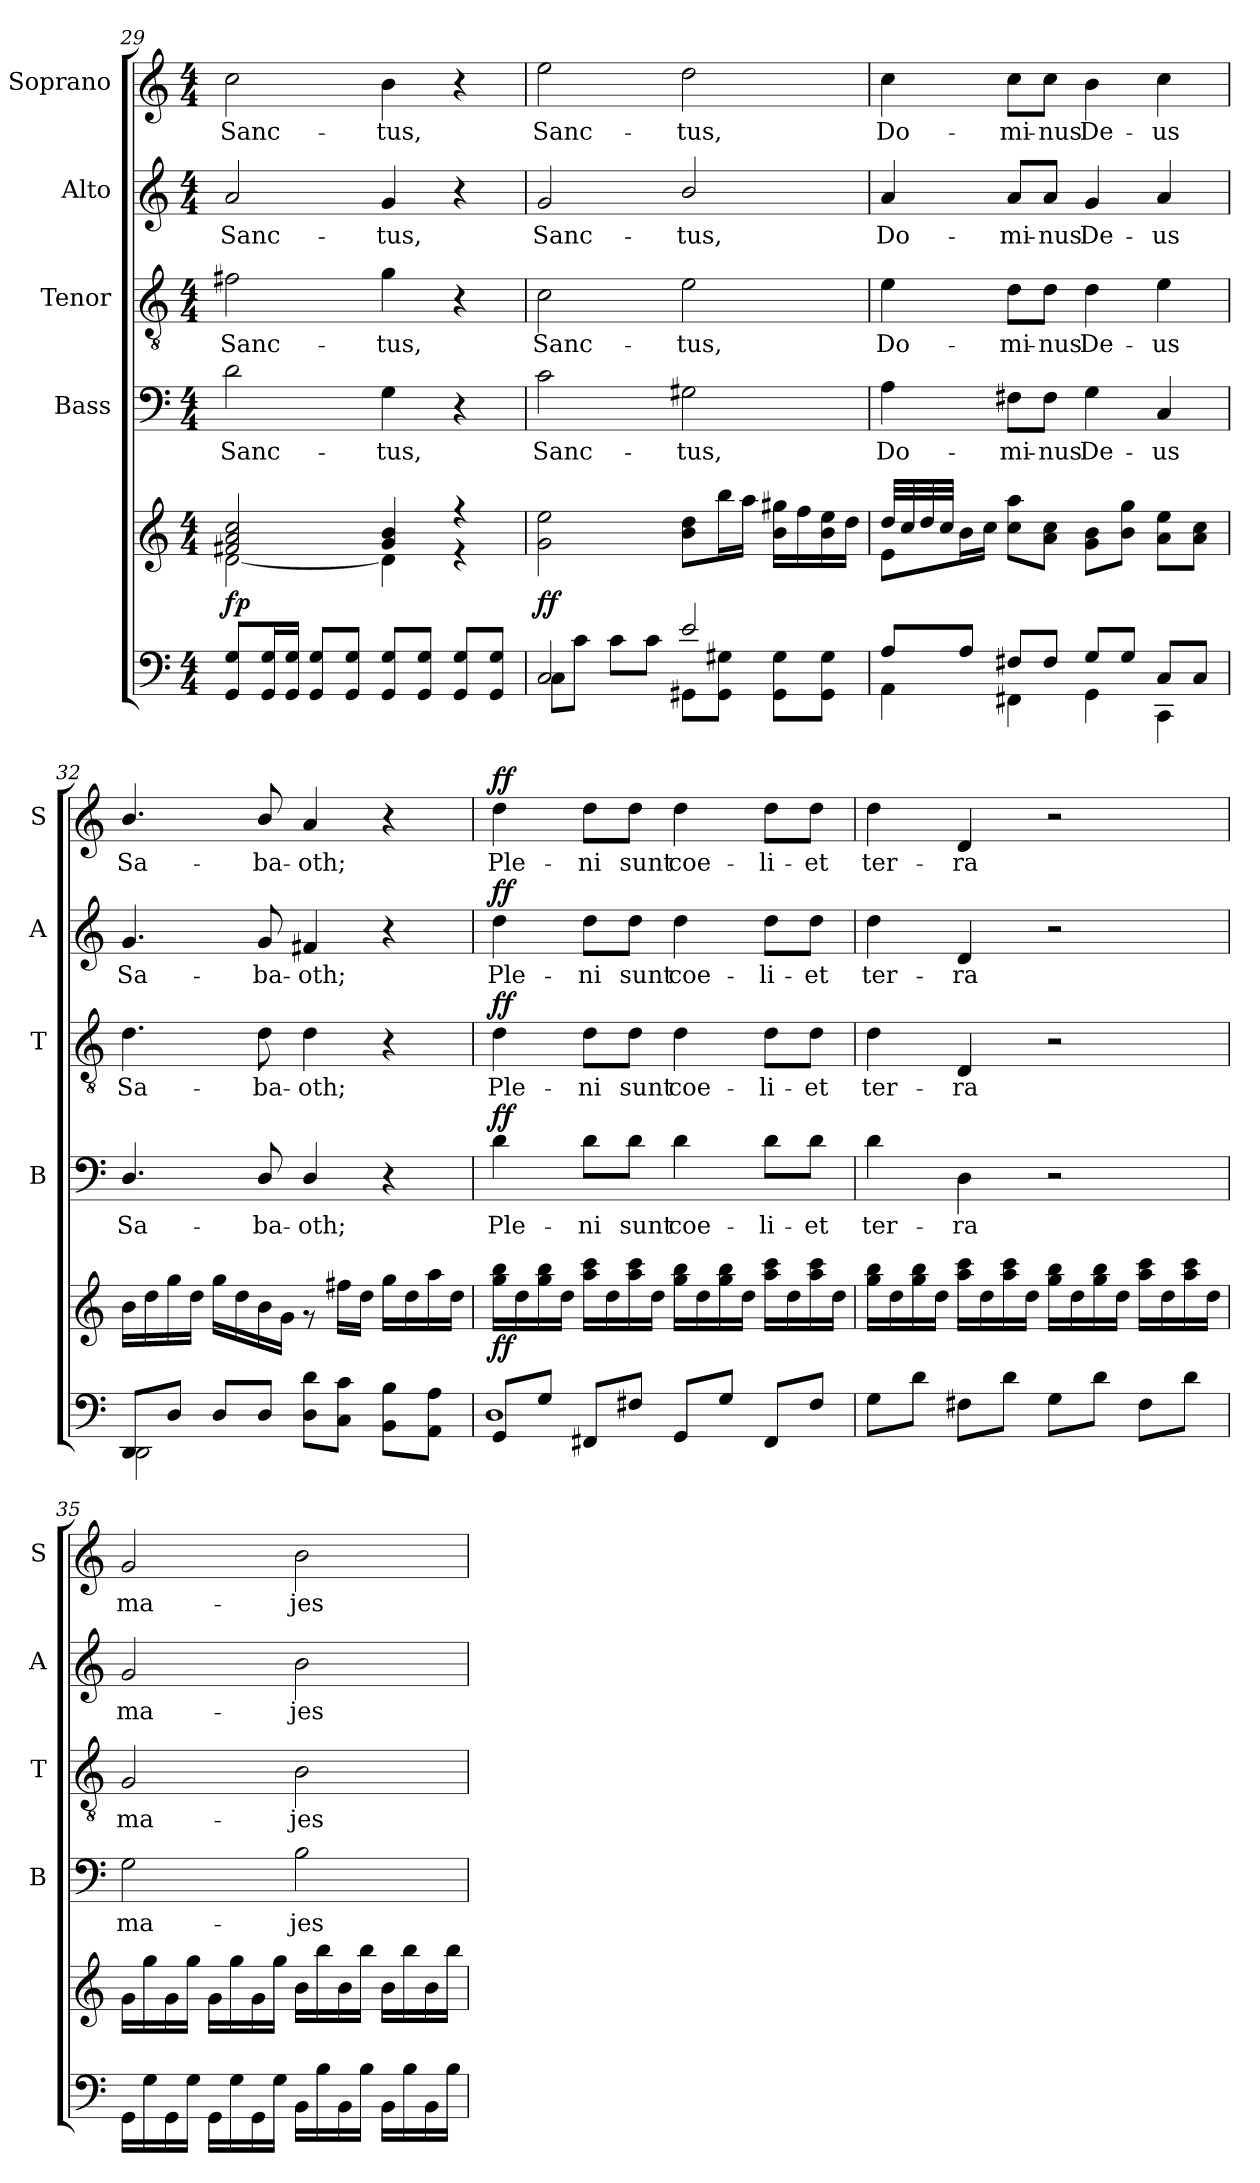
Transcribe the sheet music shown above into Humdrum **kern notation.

**kern	**kern	**dynam	**kern	**text	**dynam	**kern	**text	**dynam	**kern	**text	**dynam	**kern	**text	**dynam
*part6	*part5	*part5	*part4	*part4	*part4	*part3	*part3	*part3	*part2	*part2	*part2	*part1	*part1	*part1
*staff6	*staff5	*staff5	*staff4	*staff4	*staff4	*staff3	*staff3	*staff3	*staff2	*staff2	*staff2	*staff1	*staff1	*staff1
*	*	*	*I"Bass	*	*	*I"Tenor	*	*	*I"Alto	*	*	*I"Soprano	*	*
*	*	*	*I'B	*	*	*I'T	*	*	*I'A	*	*	*I'S	*	*
*clefF4	*clefG2	*	*clefF4	*	*	*clefGv2	*	*	*clefG2	*	*	*clefG2	*	*
*k[]	*k[]	*	*k[]	*	*	*k[]	*	*	*k[]	*	*	*k[]	*	*
*C:	*C:	*	*C:	*	*	*C:	*	*	*C:	*	*	*C:	*	*
*M4/4	*M4/4	*	*M4/4	*	*	*M4/4	*	*	*M4/4	*	*	*M4/4	*	*
=29	=29	=29	=29	=29	=29	=29	=29	=29	=29	=29	=29	=29	=29	=29
*^	*^	*	*	*	*	*	*	*	*	*	*	*	*	*
!	!	!	!	!LO:DY:b	!	!LO:LY:b	!	!	!LO:LY:b	!	!	!LO:LY:b	!	!	!LO:LY:b	!
8GG/ 8G/L	1ryy	2f#X/ 2a/ 2cc/	[<2d\	fp	2d\	Sanc-	.	2f#X\	Sanc-	.	2a/	Sanc-	.	2cc\	Sanc-	.
16GG/ 16G/L	.	.	.	.	.	.	.	.	.	.	.	.	.	.	.	.
16GG/ 16G/JJ	.	.	.	.	.	.	.	.	.	.	.	.	.	.	.	.
8GG/ 8G/L	.	.	.	.	.	.	.	.	.	.	.	.	.	.	.	.
8GG/ 8G/J	.	.	.	.	.	.	.	.	.	.	.	.	.	.	.	.
!	!	!	!	!	!	!LO:LY:b	!	!	!LO:LY:b	!	!	!LO:LY:b	!	!	!LO:LY:b	!
8GG/ 8G/L	.	4g/ 4b/	4d\]	.	4G\	-tus,	.	4g\	-tus,	.	4g/	-tus,	.	4b\	-tus,	.
8GG/ 8G/J	.	.	.	.	.	.	.	.	.	.	.	.	.	.	.	.
8GG/ 8G/L	.	4r	4r	.	4r	.	.	4r	.	.	4r	.	.	4r	.	.
8GG/ 8G/J	.	.	.	.	.	.	.	.	.	.	.	.	.	.	.	.
=30	=30	=30	=30	=30	=30	=30	=30	=30	=30	=30	=30	=30	=30	=30	=30	=30
!	!	!	!	!LO:DY:b	!	!LO:LY:b	!	!	!LO:LY:b	!	!	!LO:LY:b	!	!	!LO:LY:b	!
2C/	8C\L	1ryy	2g\ 2ee\	ff	2c\	Sanc-	.	2c\	Sanc-	.	2g/	Sanc-	.	2ee\	Sanc-	.
.	8c\J	.	.	.	.	.	.	.	.	.	.	.	.	.	.	.
.	8c\L	.	.	.	.	.	.	.	.	.	.	.	.	.	.	.
.	8c\J	.	.	.	.	.	.	.	.	.	.	.	.	.	.	.
!	!	!	!	!	!	!LO:LY:b	!	!	!LO:LY:b	!	!	!LO:LY:b	!	!	!LO:LY:b	!
2e/	8GG#X\L	.	8b\ 8dd\L	.	2G#X\	-tus,	.	2e\	-tus,	.	2b/	-tus,	.	2dd\	-tus,	.
.	8GG#\ 8G#X\J	.	16bb\L	.	.	.	.	.	.	.	.	.	.	.	.	.
.	.	.	16aa\JJ	.	.	.	.	.	.	.	.	.	.	.	.	.
.	8GG#\ 8G#\L	.	16b\ 16gg#X\LL	.	.	.	.	.	.	.	.	.	.	.	.	.
.	.	.	16ff\	.	.	.	.	.	.	.	.	.	.	.	.	.
.	8GG#\ 8G#\J	.	16b\ 16ee\	.	.	.	.	.	.	.	.	.	.	.	.	.
.	.	.	16dd\JJ	.	.	.	.	.	.	.	.	.	.	.	.	.
!!LO:PB:g=z
=31	=31	=31	=31	=31	=31	=31	=31	=31	=31	=31	=31	=31	=31	=31	=31	=31
!	!	!	!	!	!	!LO:LY:b	!	!	!LO:LY:b	!	!	!LO:LY:b	!	!	!LO:LY:b	!
8A/L	4AA\	32dd/LLL	8e\L	.	4A\	Do-	.	4e\	Do-	.	4a/	Do-	.	4cc\	Do-	.
.	.	32cc/	.	.	.	.	.	.	.	.	.	.	.	.	.	.
.	.	32dd/	.	.	.	.	.	.	.	.	.	.	.	.	.	.
.	.	32cc/JJJ	.	.	.	.	.	.	.	.	.	.	.	.	.	.
8A/J	.	8ryy	16b\L	.	.	.	.	.	.	.	.	.	.	.	.	.
.	.	.	16cc\JJ	.	.	.	.	.	.	.	.	.	.	.	.	.
!	!	!	!	!	!	!LO:LY:b	!	!	!LO:LY:b	!	!	!LO:LY:b	!	!	!LO:LY:b	!
8F#X/L	4FF#X\	4ryy	8cc\ 8aa\L	.	8F#X\L	-mi-	.	8d\L	-mi-	.	8a/L	-mi-	.	8cc\L	-mi-	.
!	!	!	!	!	!	!LO:LY:b	!	!	!LO:LY:b	!	!	!LO:LY:b	!	!	!LO:LY:b	!
8F#/J	.	.	8a\ 8cc\J	.	8F#\J	-nus	.	8d\J	-nus	.	8a/J	-nus	.	8cc\J	-nus	.
!	!	!	!	!	!	!LO:LY:b	!	!	!LO:LY:b	!	!	!LO:LY:b	!	!	!LO:LY:b	!
8G/L	4GG\	2ryy	8g\ 8b\L	.	4G\	De-	.	4d\	De-	.	4g/	De-	.	4b\	De-	.
8G/J	.	.	8b\ 8gg\J	.	.	.	.	.	.	.	.	.	.	.	.	.
!	!	!	!	!	!	!LO:LY:b	!	!	!LO:LY:b	!	!	!LO:LY:b	!	!	!LO:LY:b	!
8C/L	4CC\	.	8a\ 8ee\L	.	4C/	-us	.	4e\	-us	.	4a/	-us	.	4cc\	-us	.
8C/J	.	.	8a\ 8cc\J	.	.	.	.	.	.	.	.	.	.	.	.	.
=32	=32	=32	=32	=32	=32	=32	=32	=32	=32	=32	=32	=32	=32	=32	=32	=32
!	!	!	!	!	!	!LO:LY:b	!	!	!LO:LY:b	!	!	!LO:LY:b	!	!	!LO:LY:b	!
8DD/L	2DD\	1ryy	16b\LL	.	4.D/	Sa-	.	4.d\	Sa-	.	4.g/	Sa-	.	4.b/	Sa-	.
.	.	.	16dd\	.	.	.	.	.	.	.	.	.	.	.	.	.
8D/J	.	.	16gg\	.	.	.	.	.	.	.	.	.	.	.	.	.
.	.	.	16dd\JJ	.	.	.	.	.	.	.	.	.	.	.	.	.
8D/L	.	.	16gg\LL	.	.	.	.	.	.	.	.	.	.	.	.	.
.	.	.	16dd\	.	.	.	.	.	.	.	.	.	.	.	.	.
!	!	!	!	!	!	!LO:LY:b	!	!	!LO:LY:b	!	!	!LO:LY:b	!	!	!LO:LY:b	!
8D/J	.	.	16b\	.	8D/	-ba-	.	8d\	-ba-	.	8g/	-ba-	.	8b/	-ba-	.
.	.	.	16g\JJ	.	.	.	.	.	.	.	.	.	.	.	.	.
!	!	!	!	!	!	!LO:LY:b	!	!	!LO:LY:b	!	!	!LO:LY:b	!	!	!LO:LY:b	!
2ryy	8D\ 8d\L	.	8r	.	4D/	-oth;	.	4d\	-oth;	.	4f#X/	-oth;	.	4a/	-oth;	.
.	8C\ 8c\J	.	16ff#X\LL	.	.	.	.	.	.	.	.	.	.	.	.	.
.	.	.	16dd\JJ	.	.	.	.	.	.	.	.	.	.	.	.	.
.	8BB\ 8B\L	.	16gg\LL	.	4r	.	.	4r	.	.	4r	.	.	4r	.	.
.	.	.	16dd\	.	.	.	.	.	.	.	.	.	.	.	.	.
.	8AA\ 8A\J	.	16aa\	.	.	.	.	.	.	.	.	.	.	.	.	.
.	.	.	16dd\JJ	.	.	.	.	.	.	.	.	.	.	.	.	.
=33	=33	=33	=33	=33	=33	=33	=33	=33	=33	=33	=33	=33	=33	=33	=33	=33
!	!	!	!	!LO:DY:b	!	!LO:LY:b	!LO:DY:b	!	!LO:LY:b	!LO:DY:b	!	!LO:LY:b	!LO:DY:b	!	!LO:LY:b	!LO:DY:b
8GG/L	1D	1ryy	16gg\ 16bb\LL	ff	4d\	Ple-	ff	4d\	Ple-	ff	4dd\	Ple-	ff	4dd\	Ple-	ff
.	.	.	16dd\	.	.	.	.	.	.	.	.	.	.	.	.	.
8G/J	.	.	16gg\ 16bb\	.	.	.	.	.	.	.	.	.	.	.	.	.
.	.	.	16dd\JJ	.	.	.	.	.	.	.	.	.	.	.	.	.
!	!	!	!	!	!	!LO:LY:b	!	!	!LO:LY:b	!	!	!LO:LY:b	!	!	!LO:LY:b	!
8FF#X/L	.	.	16aa\ 16ccc\LL	.	8d\L	-ni	.	8d\L	-ni	.	8dd\L	-ni	.	8dd\L	-ni	.
.	.	.	16dd\	.	.	.	.	.	.	.	.	.	.	.	.	.
!	!	!	!	!	!	!LO:LY:b	!	!	!LO:LY:b	!	!	!LO:LY:b	!	!	!LO:LY:b	!
8F#X/J	.	.	16aa\ 16ccc\	.	8d\J	sunt	.	8d\J	sunt	.	8dd\J	sunt	.	8dd\J	sunt	.
.	.	.	16dd\JJ	.	.	.	.	.	.	.	.	.	.	.	.	.
!	!	!	!	!	!	!LO:LY:b	!	!	!LO:LY:b	!	!	!LO:LY:b	!	!	!LO:LY:b	!
8GG/L	.	.	16gg\ 16bb\LL	.	4d\	coe-	.	4d\	coe-	.	4dd\	coe-	.	4dd\	coe-	.
.	.	.	16dd\	.	.	.	.	.	.	.	.	.	.	.	.	.
8G/J	.	.	16gg\ 16bb\	.	.	.	.	.	.	.	.	.	.	.	.	.
.	.	.	16dd\JJ	.	.	.	.	.	.	.	.	.	.	.	.	.
!	!	!	!	!	!	!LO:LY:b	!	!	!LO:LY:b	!	!	!LO:LY:b	!	!	!LO:LY:b	!
8FF#/L	.	.	16aa\ 16ccc\LL	.	8d\L	-li-	.	8d\L	-li-	.	8dd\L	-li-	.	8dd\L	-li-	.
.	.	.	16dd\	.	.	.	.	.	.	.	.	.	.	.	.	.
!	!	!	!	!	!	!LO:LY:b	!	!	!LO:LY:b	!	!	!LO:LY:b	!	!	!LO:LY:b	!
8F#/J	.	.	16aa\ 16ccc\	.	8d\J	-et	.	8d\J	-et	.	8dd\J	-et	.	8dd\J	-et	.
.	.	.	16dd\JJ	.	.	.	.	.	.	.	.	.	.	.	.	.
=34	=34	=34	=34	=34	=34	=34	=34	=34	=34	=34	=34	=34	=34	=34	=34	=34
!	!	!	!	!	!	!LO:LY:b	!	!	!LO:LY:b	!	!	!LO:LY:b	!	!	!LO:LY:b	!
1ryy	8G\L	1ryy	16gg\ 16bb\LL	.	4d\	ter-	.	4d\	ter-	.	4dd\	ter-	.	4dd\	ter-	.
.	.	.	16dd\	.	.	.	.	.	.	.	.	.	.	.	.	.
.	8d\J	.	16gg\ 16bb\	.	.	.	.	.	.	.	.	.	.	.	.	.
.	.	.	16dd\JJ	.	.	.	.	.	.	.	.	.	.	.	.	.
!	!	!	!	!	!	!LO:LY:b	!	!	!LO:LY:b	!	!	!LO:LY:b	!	!	!LO:LY:b	!
.	8F#X\L	.	16aa\ 16ccc\LL	.	4D\	-ra	.	4D/	-ra	.	4d/	-ra	.	4d/	-ra	.
.	.	.	16dd\	.	.	.	.	.	.	.	.	.	.	.	.	.
.	8d\J	.	16aa\ 16ccc\	.	.	.	.	.	.	.	.	.	.	.	.	.
.	.	.	16dd\JJ	.	.	.	.	.	.	.	.	.	.	.	.	.
.	8G\L	.	16gg\ 16bb\LL	.	2r	.	.	2r	.	.	2r	.	.	2r	.	.
.	.	.	16dd\	.	.	.	.	.	.	.	.	.	.	.	.	.
.	8d\J	.	16gg\ 16bb\	.	.	.	.	.	.	.	.	.	.	.	.	.
.	.	.	16dd\JJ	.	.	.	.	.	.	.	.	.	.	.	.	.
.	8F#\L	.	16aa\ 16ccc\LL	.	.	.	.	.	.	.	.	.	.	.	.	.
.	.	.	16dd\	.	.	.	.	.	.	.	.	.	.	.	.	.
.	8d\J	.	16aa\ 16ccc\	.	.	.	.	.	.	.	.	.	.	.	.	.
.	.	.	16dd\JJ	.	.	.	.	.	.	.	.	.	.	.	.	.
!!LO:LB:g=z
=35	=35	=35	=35	=35	=35	=35	=35	=35	=35	=35	=35	=35	=35	=35	=35	=35
!	!	!	!	!	!	!LO:LY:b	!	!	!LO:LY:b	!	!	!LO:LY:b	!	!	!LO:LY:b	!
*	*	*v	*v	*	*	*	*	*	*	*	*	*	*	*	*	*
1ryy	16GG\LL	16g\LL	.	2G\	ma-	.	2G/	ma-	.	2g/	ma-	.	2g/	ma-	.
.	16G\	16gg\	.	.	.	.	.	.	.	.	.	.	.	.	.
.	16GG\	16g\	.	.	.	.	.	.	.	.	.	.	.	.	.
.	16G\JJ	16gg\JJ	.	.	.	.	.	.	.	.	.	.	.	.	.
.	16GG\LL	16g\LL	.	.	.	.	.	.	.	.	.	.	.	.	.
.	16G\	16gg\	.	.	.	.	.	.	.	.	.	.	.	.	.
.	16GG\	16g\	.	.	.	.	.	.	.	.	.	.	.	.	.
.	16G\JJ	16gg\JJ	.	.	.	.	.	.	.	.	.	.	.	.	.
!	!	!	!	!	!LO:LY:b	!	!	!LO:LY:b	!	!	!LO:LY:b	!	!	!LO:LY:b	!
.	16BB\LL	16b\LL	.	2B\	-jes-	.	2B\	-jes-	.	2b\	-jes-	.	2b\	-jes-	.
.	16B\	16bb\	.	.	.	.	.	.	.	.	.	.	.	.	.
.	16BB\	16b\	.	.	.	.	.	.	.	.	.	.	.	.	.
.	16B\JJ	16bb\JJ	.	.	.	.	.	.	.	.	.	.	.	.	.
.	16BB\LL	16b\LL	.	.	.	.	.	.	.	.	.	.	.	.	.
.	16B\	16bb\	.	.	.	.	.	.	.	.	.	.	.	.	.
.	16BB\	16b\	.	.	.	.	.	.	.	.	.	.	.	.	.
.	16B\JJ	16bb\JJ	.	.	.	.	.	.	.	.	.	.	.	.	.
*v	*v	*	*	*	*	*	*	*	*	*	*	*	*	*	*
=	=	=	=	=	=	=	=	=	=	=	=	=	=	=
*-	*-	*-	*-	*-	*-	*-	*-	*-	*-	*-	*-	*-	*-	*-
